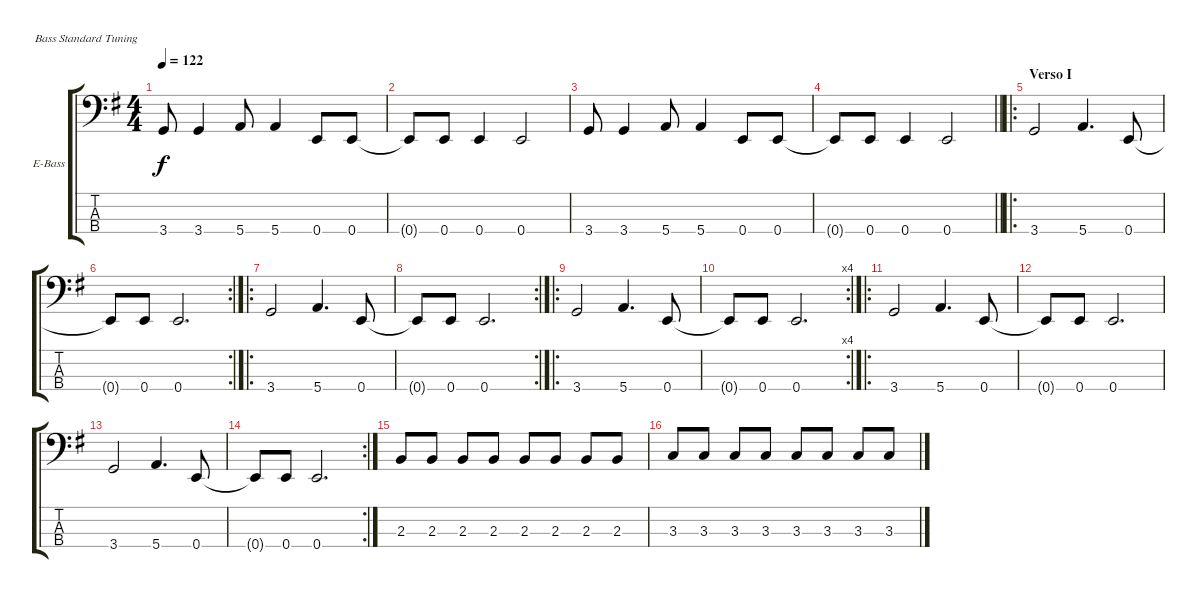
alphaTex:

\bracketExtendMode groupsimilarinstruments
\firstSystemTrackNameOrientation horizontal
\otherSystemsTrackNameOrientation horizontal
\track ("Bajo" "E-Bass") {instrument electricbassfinger}
\staff {score tabs}
\tuning (G2 D2 A1 E1)
\ts (4 4)
\tempo 122
\clef f4
\ks g
3.4.8{dy f} 3.4.4 5.4.8 5.4.4 0.4.8 0.4.8 |
0.4{t}.8 0.4.8 0.4.4 0.4.2 |
3.4.8 3.4.4 5.4.8 5.4.4 0.4.8 0.4.8 |
\barLineRight lightlight
0.4{t}.8 0.4.8 0.4.4 0.4.2 |
\ro
\section ("" "Verso I")
3.4.2 5.4.4{d} 0.4.8 |
\rc 2
0.4{t}.8 0.4.8 0.4.2{d} |
\ro
3.4.2 5.4.4{d} 0.4.8 |
\rc 2
0.4{t}.8 0.4.8 0.4.2{d} |
\ro
3.4.2 5.4.4{d} 0.4.8 |
\rc 4
0.4{t}.8 0.4.8 0.4.2{d} |
\ro
3.4.2 5.4.4{d} 0.4.8 |
0.4{t}.8 0.4.8 0.4.2{d} |
3.4.2 5.4.4{d} 0.4.8 |
\rc 2
0.4{t}.8 0.4.8 0.4.2{d} |
2.3.8 2.3.8 2.3.8 2.3.8 2.3.8 2.3.8 2.3.8 2.3.8 |
3.3.8 3.3.8 3.3.8 3.3.8 3.3.8 3.3.8 3.3.8 3.3.8
